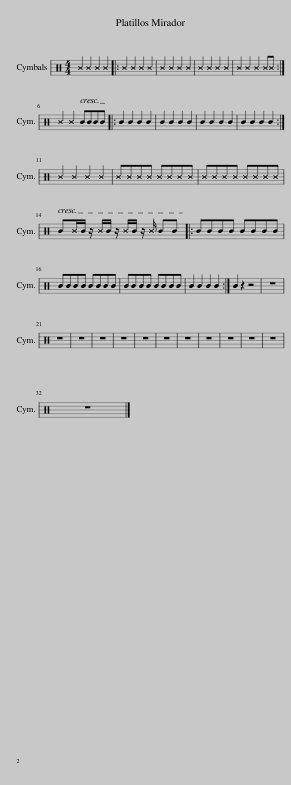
X:1
%%score [ 1 ]
L:1/8
M:4/4
I:linebreak $
K:C
V:1 perc
K:none
V:1
 ^B2 ^B2 ^B2 ^B2 |: ^B2 ^B2 ^B2 ^B2 | ^B2 ^B2 ^B2 ^B2 | ^B2 ^B2 ^B2 ^B2 | ^B2 ^B2 ^B2 ^B^B :|$ %5
 ^B2 ^B2 BBBB |: B2 B2 B2 B2 | B2 B2 B2 B2 | B2 B2 B2 B2 | B2 B2 B2 B2 :|$ %10
 ^B2 ^B2 ^B2 ^B2 | ^B^B^B^B ^B^B^B^B | ^B^B^B^B ^B^B^B^B |$ B^B/B/ z/ ^B/B/ z/ ^B/B/ z/ ^B/ BB |: BBBB BBBB |$ %15
 BBBB BBBB | BBBB BBBB | B2 B2 B2 B2 :| B2 z2 z4 | z8 |$ %20
 z8 | z8 | z8 | z8 | z8 | %25
 z8 | z8 | z8 | z8 | z8 | %30
 z8 |$ z8 |] %32
